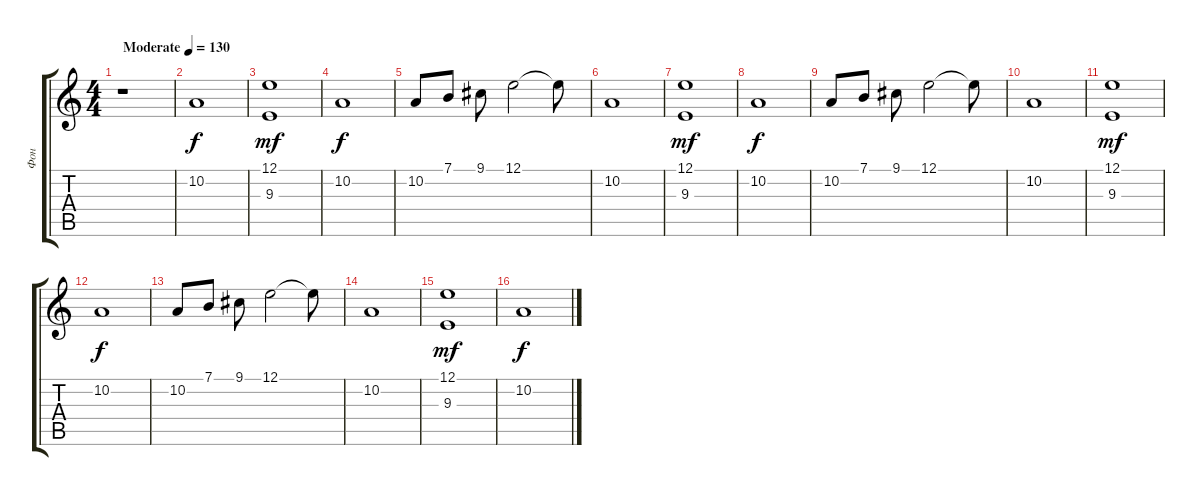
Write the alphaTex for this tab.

\track ("Фон" "Фон") {instrument synthstrings1}
\staff {score tabs}
\tuning (E4 B3 G3 D3 A2 E2) {hide}
\ts (4 4)
\tempo (130 "Moderate")
\clef g2
\ks c
r.1{dy f instrument synthstrings1} |
10.2.1 |
(12.1 9.3).1{dy mf} |
10.2.1{dy f} |
10.2.8 7.1.8 9.1.8 12.1.2 12.1{t}.8 |
10.2.1 |
(12.1 9.3).1{dy mf} |
10.2.1{dy f} |
10.2.8 7.1.8 9.1.8 12.1.2 12.1{t}.8 |
10.2.1 |
(12.1 9.3).1{dy mf} |
10.2.1{dy f} |
10.2.8 7.1.8 9.1.8 12.1.2 12.1{t}.8 |
10.2.1 |
(12.1 9.3).1{dy mf} |
10.2.1{dy f}
